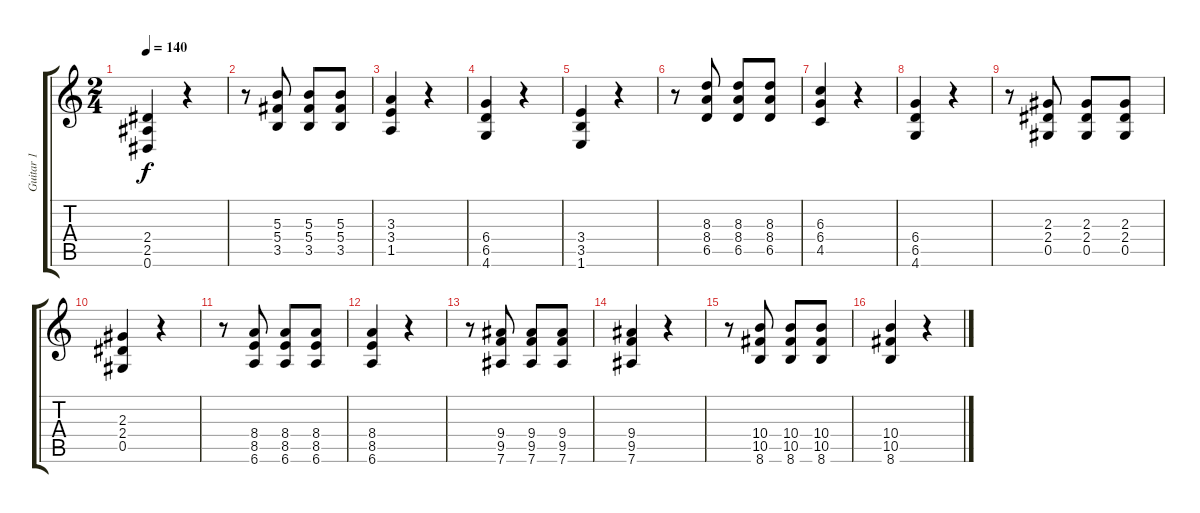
\track ("Guitar 1" "Guitar 1") {instrument distortionguitar}
\staff {score tabs}
\tuning (Eb4 Bb3 Gb3 Db3 Ab2 Eb2) {hide}
\ts (2 4)
\tempo 140
\clef g2
\ks c
(2.4 2.5 0.6).4{dy f} r.4 |
r.8 (5.3 5.4 3.5).8 (5.3 5.4 3.5).8 (5.3 5.4 3.5).8 |
(3.3 3.4 1.5).4 r.4 |
(6.4 6.5 4.6).4 r.4 |
(3.4 3.5 1.6).4 r.4 |
r.8 (8.3 8.4 6.5).8 (8.3 8.4 6.5).8 (8.3 8.4 6.5).8 |
(6.3 6.4 4.5).4 r.4 |
(6.4 6.5 4.6).4 r.4 |
r.8 (2.3 2.4 0.5).8 (2.3 2.4 0.5).8 (2.3 2.4 0.5).8 |
(2.3 2.4 0.5).4 r.4 |
r.8 (8.4 8.5 6.6).8 (8.4 8.5 6.6).8 (8.4 8.5 6.6).8 |
(8.4 8.5 6.6).4 r.4 |
r.8 (9.4 9.5 7.6).8 (9.4 9.5 7.6).8 (9.4 9.5 7.6).8 |
(9.4 9.5 7.6).4 r.4 |
r.8 (10.4 10.5 8.6).8 (10.4 10.5 8.6).8 (10.4 10.5 8.6).8 |
(10.4 10.5 8.6).4 r.4
